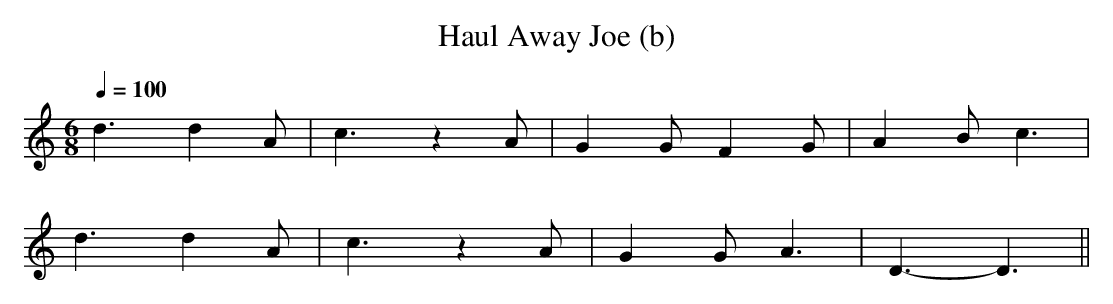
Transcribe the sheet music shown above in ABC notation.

X:1
T:Haul Away Joe (b)
M:6/8
L:1/8
Q:1/4=100
K:DDor
d3 d2A|c3 z2A|G2G F2G|A2B c3|
d3 d2A|c3 z2A|G2G A3 |D3- D3||
